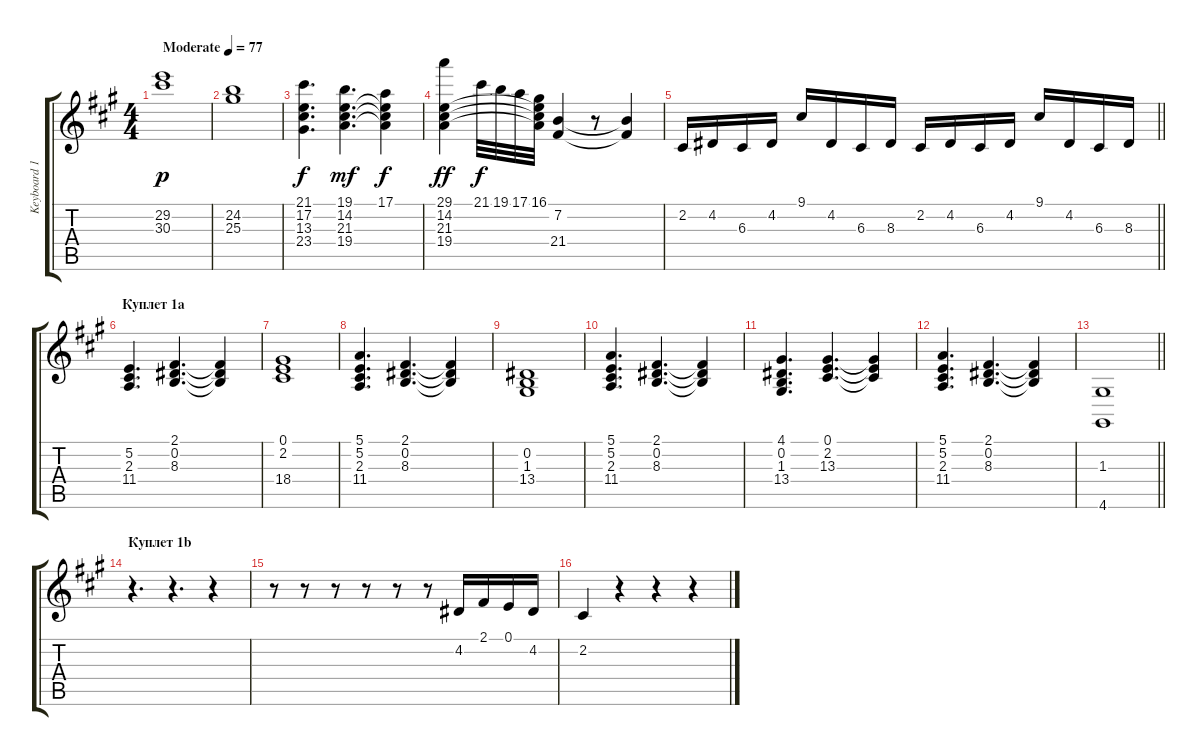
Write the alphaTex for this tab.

\track ("Keyboard 1" "Keyboard 1") {instrument stringensemble1}
\staff {score tabs}
\tuning (E4 B3 G3 D3 A2 E2) {hide}
\ts (4 4)
\tempo (77 "Moderate")
\clef g2
\ks f#minor
(29.2 30.3).1{dy p instrument stringensemble1} |
(24.2 25.3).1 |
(21.1 17.2 13.3 23.4).4{d dy f} (19.1 14.2 21.3 19.4).4{d dy mf} (17.1 14.2{t} 21.3{t} 19.4{t}).4{dy f} |
(29.1 14.2 21.3 19.4).4{dy ff} 21.1.32{dy f} 19.1.32 17.1.32 (16.1 14.2{t} 21.3{t} 19.4{t}).32 (7.2 21.4).4{volume 5} r.8 (7.2{t} 21.4{t}).4{volume 5} |
\barLineRight lightlight
2.2.16{volume 13 instrument acousticgrandpiano} 4.2.16 6.3.16 4.2.16 9.1.16 4.2.16 6.3.16 8.3.16 2.2.16 4.2.16 6.3.16 4.2.16 9.1.16 4.2.16 6.3.16 8.3.16 |
\section ("" "Куплет 1a")
(5.2 2.3 11.4).4{d volume 8 instrument stringensemble1} (2.1 0.2 8.3).4{d} (2.1{t} 0.2{t} 8.3{t}).4 |
(0.1 2.2 18.4).1 |
(5.1 5.2 2.3 11.4).4{d} (2.1 0.2 8.3).4{d} (2.1{t} 0.2{t} 8.3{t}).4 |
(0.2 1.3 13.4).1 |
(5.1 5.2 2.3 11.4).4{d} (2.1 0.2 8.3).4{d} (2.1{t} 0.2{t} 8.3{t}).4 |
(4.1 0.2 1.3 13.4).4{d} (0.1 2.2 13.3).4{d} (0.1{t} 2.2{t} 13.3{t}).4 |
(5.1 5.2 2.3 11.4).4{d} (2.1 0.2 8.3).4{d} (2.1{t} 0.2{t} 8.3{t}).4 |
\barLineRight lightlight
(1.3 4.6).1 |
\section ("" "Куплет 1b")
r.4{d volume 11 instrument stringensemble1} r.4{d} r.4 |
r.8 r.8 r.8 r.8 r.8 r.8 4.2.16 2.1.16 0.1.16 4.2.16 |
2.2.4 r.4 r.4 r.4
